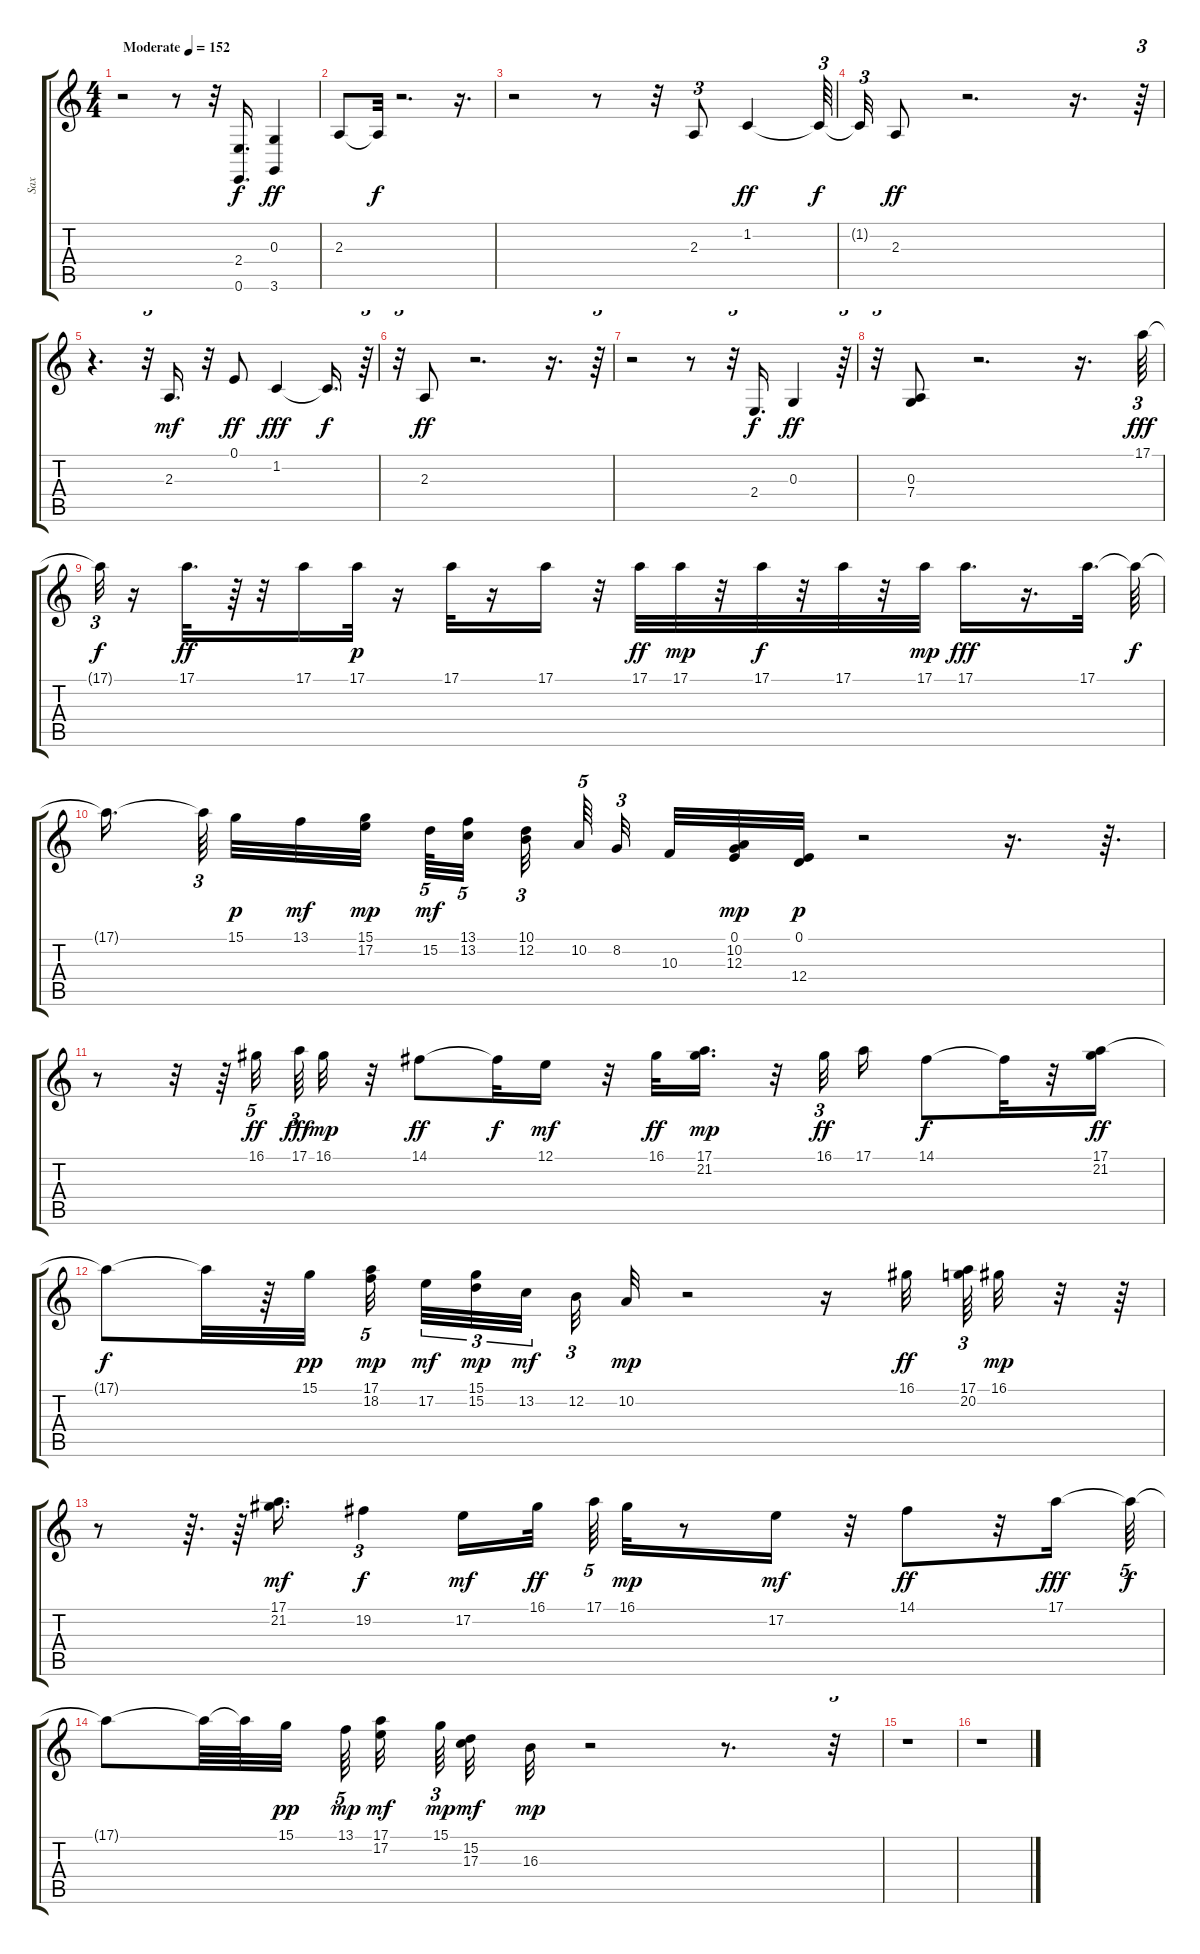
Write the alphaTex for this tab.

\track ("Sax" "Sax") {instrument altosax}
\staff {score tabs}
\tuning (E4 B3 G3 D3 A2 E2) {hide}
\ts (4 4)
\tempo (152 "Moderate")
\clef g2
\ks c
r.2{dy f instrument altosax} r.8 r.32 (2.4 0.6).16{d} (0.3 3.6).4{dy ff} |
2.3.8 2.3{t}.32{dy f} r.2{d} r.16{d} |
r.2 r.8 r.32 2.3.8{tu (3 2)} 1.2.4{dy ff} 1.2{t}.64{tu (3 2) dy f} |
1.2{t}.32{tu (3 2)} 2.3.8{dy ff} r.2{d} r.16{d} r.64{tu (3 2)} |
r.4{d} r.32{tu (3 2)} 2.3.16{d dy mf} r.32 0.1.8{dy ff} 1.2.4{dy fff} 1.2{t}.16{d dy f} r.64{tu (3 2)} |
r.32{tu (3 2)} 2.3.8{dy ff} r.2{d} r.16{d} r.64{tu (3 2)} |
r.2 r.8 r.32{tu (3 2)} 2.4.16{d dy f} 0.3.4{dy ff} r.64{tu (3 2)} |
r.32{tu (3 2)} (0.3 7.4).8 r.2{d} r.16{d} 17.1.64{tu (3 2) dy fff} |
17.1{t}.32{tu (3 2) dy f} r.16 17.1.32{d dy ff} r.64 r.32 17.1.16 17.1.32{dy p} r.16 17.1.32 r.16 17.1.16 r.32 17.1.32{dy ff} 17.1.32{dy mp} r.32 17.1.32{dy f} r.32 17.1.32 r.32 17.1.32{dy mp} 17.1.16{d dy fff} r.16{d} 17.1.32{d} 17.1{t}.64{dy f} |
17.1{t}.16{d beam splitsecondary} 17.1{t}.64{tu (3 2) beam splitsecondary} 15.1.32{dy p} 13.1.32{dy mf} (15.1 17.2).32{dy mp beam splitsecondary} 15.2.64{tu (5 4) dy mf} (13.1 13.2).32{tu (5 4)} (10.1 12.2).32{tu (3 2)} 10.2.64{tu (5 4)} 8.2.32{tu (3 2) beam splitsecondary} 10.3.32 (0.1 10.2 12.3).32{dy mp} (0.1 12.4).32{dy p} r.2 r.16{d} r.64{d} |
r.8 r.32 r.64 16.1.32{tu (5 4) dy ff} 17.1.64{tu (3 2) dy fff beam splitsecondary} 16.1.32{dy mp} r.32 14.1.8{dy ff} 14.1{t}.32{dy f} 12.1.16{dy mf} r.32 16.1.32{dy ff} (17.1 21.2).16{d dy mp} r.32 16.1.32{tu (3 2) dy ff} 17.1.16 14.1.8{dy f} 14.1{t}.32 r.32 (17.1 21.2).16{dy ff} |
17.1{t}.8{dy f} 17.1{t}.32 r.64 15.1.32{dy pp beam splitsecondary} (17.1 18.2).32{tu (5 4) dy mp} 17.2.32{tu (3 2) dy mf} (15.1 15.2).32{tu (3 2) dy mp} 13.2.32{tu (3 2) dy mf} 12.2.32{tu (3 2) beam splitsecondary} 10.2.32{dy mp} r.2 r.16 16.1.32{dy ff beam splitsecondary} (17.1 20.2).64{tu (3 2)} 16.1.32{dy mp} r.32 r.64 |
r.8 r.64{d} r.64 (17.1 21.2).16{d dy mf} 19.2.4{tu (3 2) dy f} 17.2.16{dy mf} 16.1.32{dy ff} 17.1.64{tu (5 4)} 16.1.32{dy mp} r.8 17.2.16{dy mf} r.32 14.1.8{dy ff} r.32 17.1.16{dy fff} 17.1{t}.64{tu (5 4) dy f} |
17.1{t}.8 17.1{t}.64 17.1{t}.64 15.1.32{dy pp beam splitsecondary} 13.1.64{tu (5 4) dy mp beam splitsecondary} (17.1 17.2).32{dy mf beam splitsecondary} 15.1.64{tu (3 2) dy mp} (15.2 17.3).32{dy mf} 16.3.32{dy mp} r.2 r.8{d} r.32{tu (3 2)} |
r.1 |
r.1
